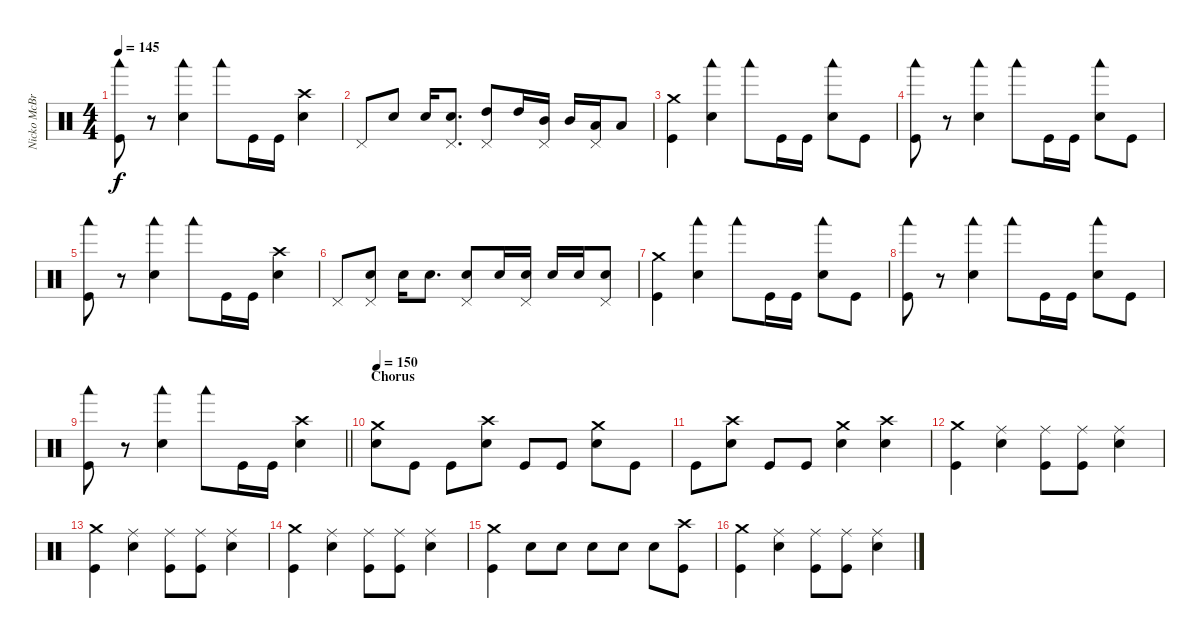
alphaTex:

\track ("Nicko McBrain" "Nicko McBr") {instrument percussion}
\staff {score}
\articulation defaults
\ts (4 4)
\tempo 145
\clef neutral
\ks c
("Woodblock low (hit)" "Kick (hit)").8{dy f} r.8 ("Woodblock low (hit)" "Electric Snare (hit)").4 "Woodblock low (hit)".8 "Kick (hit)".16 "Kick (hit)".16 ("Crash high (hit)" "Electric Snare (hit)").4 |
"Pedal Hi-Hat (hit)".8 "Electric Snare (hit)".8 "Electric Snare (hit)".16 ("Pedal Hi-Hat (hit)" "Electric Snare (hit)").8{d} ("Pedal Hi-Hat (hit)" "High Tom (hit)").8 "High Tom (hit)".16 ("Pedal Hi-Hat (hit)" "Mid Tom (hit)").16 "Mid Tom (hit)".16 ("Pedal Hi-Hat (hit)" "Low Tom (hit)").16 "Low Tom (hit)".8 |
("Crash medium (hit)" "Kick (hit)").4 ("Woodblock low (hit)" "Electric Snare (hit)").4 "Woodblock low (hit)".8 "Kick (hit)".16 "Kick (hit)".16 ("Woodblock low (hit)" "Electric Snare (hit)").8 "Kick (hit)".8 |
("Woodblock low (hit)" "Kick (hit)").8 r.8 ("Woodblock low (hit)" "Electric Snare (hit)").4 "Woodblock low (hit)".8 "Kick (hit)".16 "Kick (hit)".16 ("Woodblock low (hit)" "Electric Snare (hit)").8 "Kick (hit)".8 |
("Woodblock low (hit)" "Kick (hit)").8 r.8 ("Woodblock low (hit)" "Electric Snare (hit)").4 "Woodblock low (hit)".8 "Kick (hit)".16 "Kick (hit)".16 ("Crash high (hit)" "Electric Snare (hit)").4 |
"Pedal Hi-Hat (hit)".8 ("Pedal Hi-Hat (hit)" "Electric Snare (hit)").8 "Electric Snare (hit)".16 "Electric Snare (hit)".8{d} ("Pedal Hi-Hat (hit)" "Electric Snare (hit)").8 "Electric Snare (hit)".16 ("Pedal Hi-Hat (hit)" "Electric Snare (hit)").16 "Electric Snare (hit)".16 "Electric Snare (hit)".16 ("Pedal Hi-Hat (hit)" "Electric Snare (hit)").8 |
("Crash medium (hit)" "Kick (hit)").4 ("Woodblock low (hit)" "Electric Snare (hit)").4 "Woodblock low (hit)".8 "Kick (hit)".16 "Kick (hit)".16 ("Woodblock low (hit)" "Electric Snare (hit)").8 "Kick (hit)".8 |
("Woodblock low (hit)" "Kick (hit)").8 r.8 ("Woodblock low (hit)" "Electric Snare (hit)").4 "Woodblock low (hit)".8 "Kick (hit)".16 "Kick (hit)".16 ("Woodblock low (hit)" "Electric Snare (hit)").8 "Kick (hit)".8 |
\barLineRight lightlight
("Woodblock low (hit)" "Kick (hit)").8 r.8 ("Woodblock low (hit)" "Electric Snare (hit)").4 "Woodblock low (hit)".8 "Kick (hit)".16 "Kick (hit)".16 ("Crash high (hit)" "Electric Snare (hit)").4 |
\section ("" "Chorus")
\tempo 150
("Crash medium (hit)" "Electric Snare (hit)").8 "Kick (hit)".8 "Kick (hit)".8 ("Crash high (hit)" "Electric Snare (hit)").8 "Kick (hit)".8 "Kick (hit)".8 ("Crash medium (hit)" "Electric Snare (hit)").8 "Kick (hit)".8 |
"Kick (hit)".8 ("Crash high (hit)" "Electric Snare (hit)").8 "Kick (hit)".8 "Kick (hit)".8 ("Crash medium (hit)" "Electric Snare (hit)").4 ("Crash high (hit)" "Electric Snare (hit)").4 |
("Kick (hit)" "Crash medium (hit)").4 ("Electric Snare (hit)" "Ride (middle)").4 ("Kick (hit)" "Ride (middle)").8 ("Kick (hit)" "Ride (middle)").8 ("Electric Snare (hit)" "Ride (middle)").4 |
("Kick (hit)" "Crash medium (hit)").4 ("Electric Snare (hit)" "Ride (middle)").4 ("Kick (hit)" "Ride (middle)").8 ("Kick (hit)" "Ride (middle)").8 ("Electric Snare (hit)" "Ride (middle)").4 |
("Kick (hit)" "Crash medium (hit)").4 ("Electric Snare (hit)" "Ride (middle)").4 ("Kick (hit)" "Ride (middle)").8 ("Kick (hit)" "Ride (middle)").8 ("Electric Snare (hit)" "Ride (middle)").4 |
("Kick (hit)" "Crash medium (hit)").4 "Electric Snare (hit)".8 "Electric Snare (hit)".8 "Electric Snare (hit)".8 "Electric Snare (hit)".8 "Electric Snare (hit)".8 ("Kick (hit)" "Crash high (hit)").8 |
("Kick (hit)" "Crash medium (hit)").4 ("Electric Snare (hit)" "Ride (middle)").4 ("Kick (hit)" "Ride (middle)").8 ("Kick (hit)" "Ride (middle)").8 ("Electric Snare (hit)" "Ride (middle)").4
